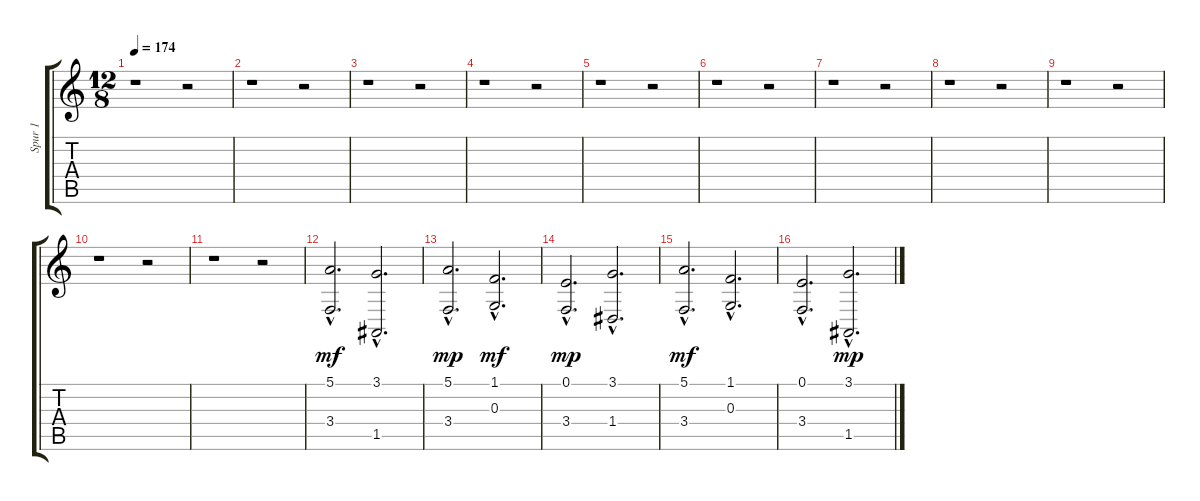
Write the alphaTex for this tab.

\track ("Spur 1" "Spur 1") {instrument stringensemble2}
\staff {score tabs}
\tuning (E4 B3 G3 D3 A2 E2) {hide}
\ts (12 8)
\tempo 174
\clef g2
\ks c
r.1{dy mf instrument stringensemble2} r.2 |
r.1 r.2 |
r.1 r.2 |
r.1 r.2 |
r.1 r.2 |
r.1 r.2 |
r.1 r.2 |
r.1 r.2 |
r.1 r.2 |
r.1 r.2 |
r.1 r.2 |
(5.1{hac} 3.4{hac}).2{d} (3.1{hac} 1.5{hac}).2{d} |
(5.1{hac} 3.4{hac}).2{d dy mp} (1.1{hac} 0.3{hac}).2{d dy mf} |
(0.1{hac} 3.4{hac}).2{d dy mp} (3.1{hac} 1.4{hac}).2{d} |
(5.1{hac} 3.4{hac}).2{d dy mf} (1.1{hac} 0.3{hac}).2{d} |
(0.1{hac} 3.4{hac}).2{d} (3.1{hac} 1.5{hac}).2{d dy mp}
